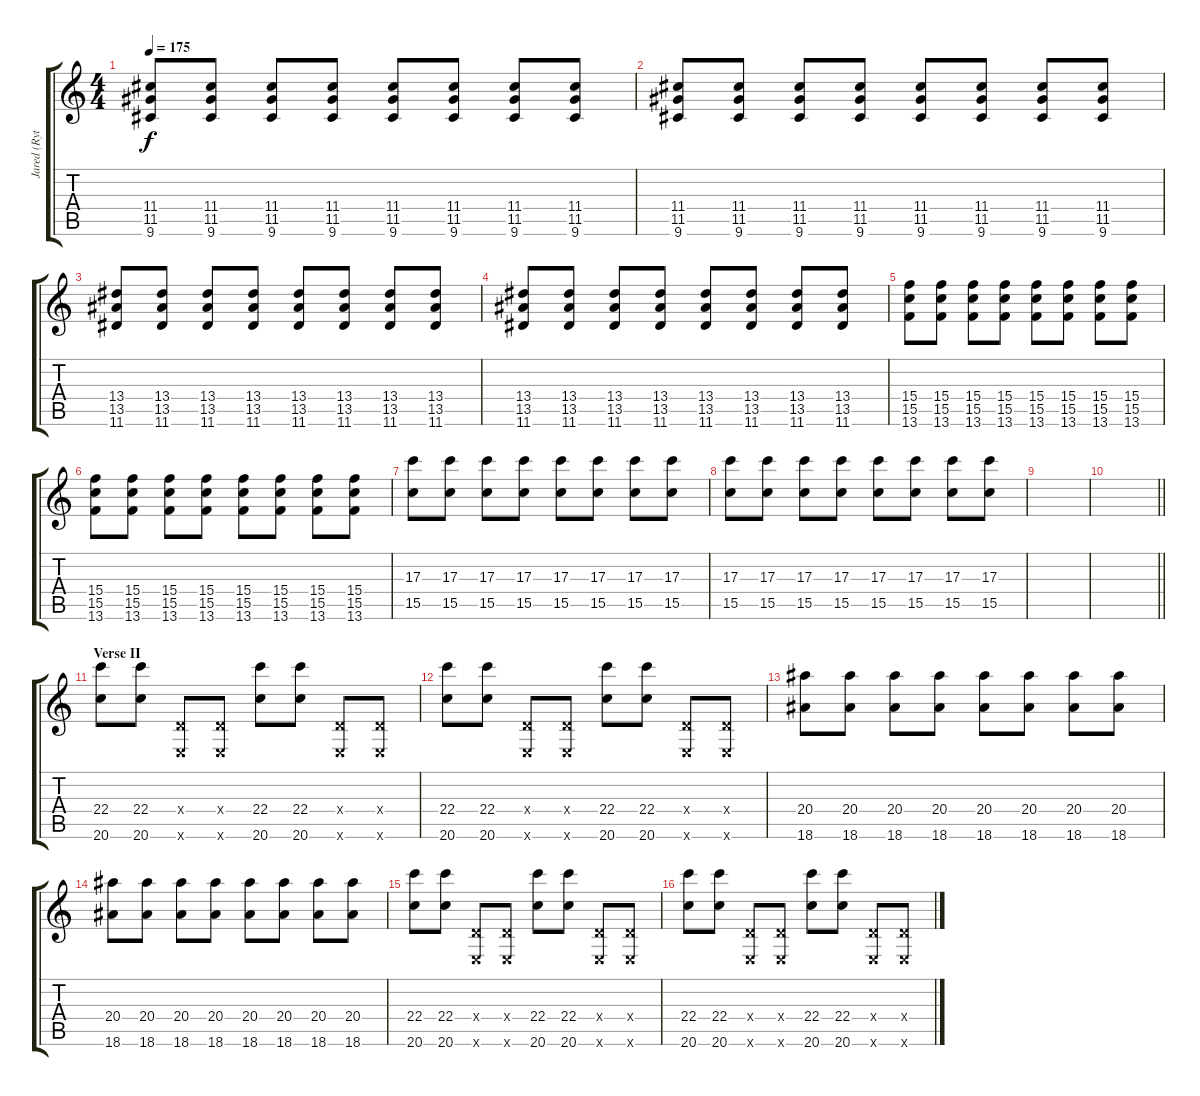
\track ("Jared (Rythm)" "Jared (Ryt") {instrument distortionguitar}
\staff {score tabs}
\tuning (E4 B3 G3 D3 A2 E2) {hide}
\ts (4 4)
\tempo 175
\clef g2
\ks c
(11.4 11.5 9.6).8{dy f} (11.4 11.5 9.6).8 (11.4 11.5 9.6).8 (11.4 11.5 9.6).8 (11.4 11.5 9.6).8 (11.4 11.5 9.6).8 (11.4 11.5 9.6).8 (11.4 11.5 9.6).8 |
(11.4 11.5 9.6).8 (11.4 11.5 9.6).8 (11.4 11.5 9.6).8 (11.4 11.5 9.6).8 (11.4 11.5 9.6).8 (11.4 11.5 9.6).8 (11.4 11.5 9.6).8 (11.4 11.5 9.6).8 |
(13.4 13.5 11.6).8 (13.4 13.5 11.6).8 (13.4 13.5 11.6).8 (13.4 13.5 11.6).8 (13.4 13.5 11.6).8 (13.4 13.5 11.6).8 (13.4 13.5 11.6).8 (13.4 13.5 11.6).8 |
(13.4 13.5 11.6).8 (13.4 13.5 11.6).8 (13.4 13.5 11.6).8 (13.4 13.5 11.6).8 (13.4 13.5 11.6).8 (13.4 13.5 11.6).8 (13.4 13.5 11.6).8 (13.4 13.5 11.6).8 |
(15.4 15.5 13.6).8 (15.4 15.5 13.6).8 (15.4 15.5 13.6).8 (15.4 15.5 13.6).8 (15.4 15.5 13.6).8 (15.4 15.5 13.6).8 (15.4 15.5 13.6).8 (15.4 15.5 13.6).8 |
(15.4 15.5 13.6).8 (15.4 15.5 13.6).8 (15.4 15.5 13.6).8 (15.4 15.5 13.6).8 (15.4 15.5 13.6).8 (15.4 15.5 13.6).8 (15.4 15.5 13.6).8 (15.4 15.5 13.6).8 |
(17.3 15.5).8 (17.3 15.5).8 (17.3 15.5).8 (17.3 15.5).8 (17.3 15.5).8 (17.3 15.5).8 (17.3 15.5).8 (17.3 15.5).8 |
(17.3 15.5).8 (17.3 15.5).8 (17.3 15.5).8 (17.3 15.5).8 (17.3 15.5).8 (17.3 15.5).8 (17.3 15.5).8 (17.3 15.5).8 |
|
\barLineRight lightlight
|
\section ("" "Verse II")
(22.4 20.6).8 (22.4 20.6).8 (0.4{x} 0.6{x}).8 (0.4{x} 0.6{x}).8 (22.4 20.6).8 (22.4 20.6).8 (0.4{x} 0.6{x}).8 (0.4{x} 0.6{x}).8 |
(22.4 20.6).8 (22.4 20.6).8 (0.4{x} 0.6{x}).8 (0.4{x} 0.6{x}).8 (22.4 20.6).8 (22.4 20.6).8 (0.4{x} 0.6{x}).8 (0.4{x} 0.6{x}).8 |
(20.4 18.6).8 (20.4 18.6).8 (20.4 18.6).8 (20.4 18.6).8 (20.4 18.6).8 (20.4 18.6).8 (20.4 18.6).8 (20.4 18.6).8 |
(20.4 18.6).8 (20.4 18.6).8 (20.4 18.6).8 (20.4 18.6).8 (20.4 18.6).8 (20.4 18.6).8 (20.4 18.6).8 (20.4 18.6).8 |
(22.4 20.6).8 (22.4 20.6).8 (0.4{x} 0.6{x}).8 (0.4{x} 0.6{x}).8 (22.4 20.6).8 (22.4 20.6).8 (0.4{x} 0.6{x}).8 (0.4{x} 0.6{x}).8 |
(22.4 20.6).8 (22.4 20.6).8 (0.4{x} 0.6{x}).8 (0.4{x} 0.6{x}).8 (22.4 20.6).8 (22.4 20.6).8 (0.4{x} 0.6{x}).8 (0.4{x} 0.6{x}).8
